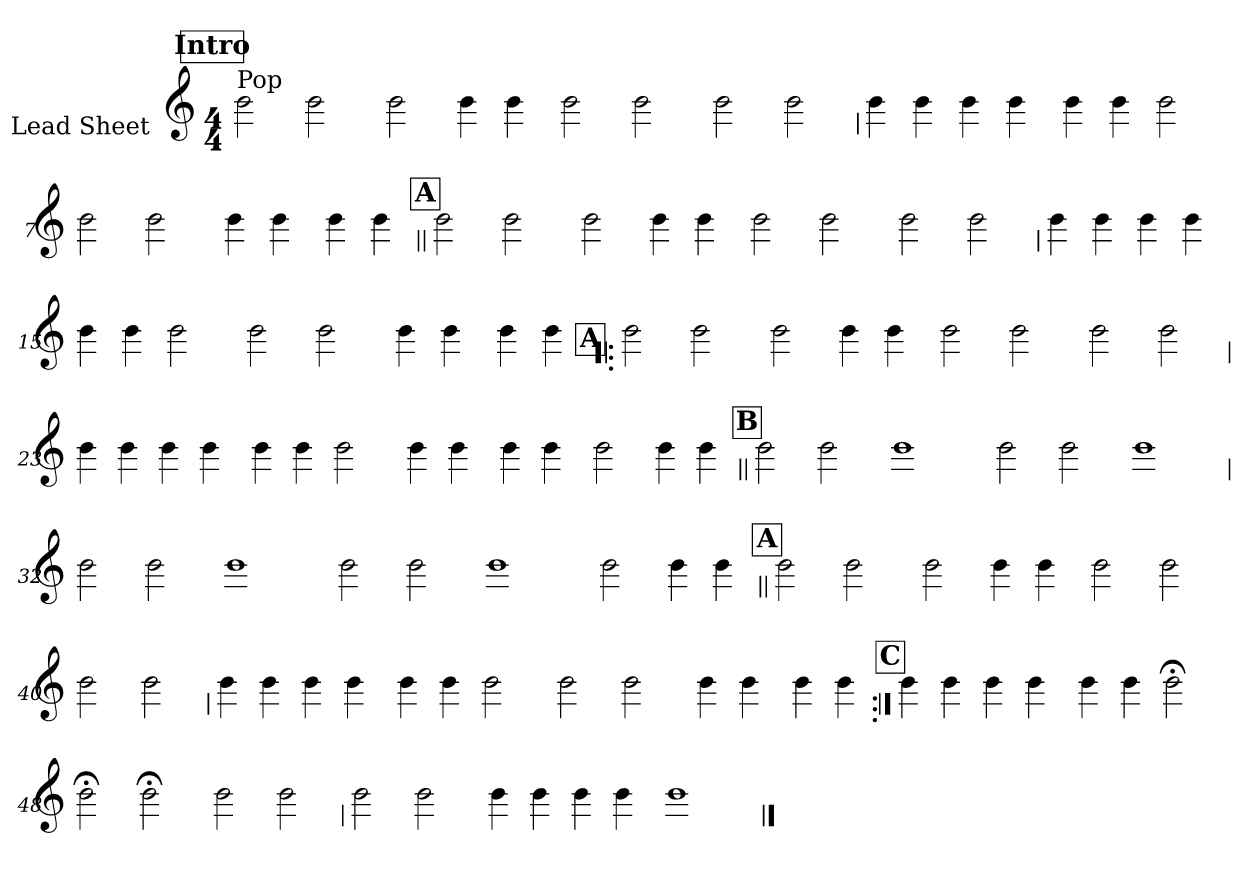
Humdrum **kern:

**kern
*part1
*staff1
*I"Lead Sheet
*stria0
*clefG2
*k[]
*C:
*M4/4
*MM61
!!LO:REH:place=s1:a:t=Intro
=1||
!LO:TX:a:t=Pop
2b
2b
=2-
2b
4b
4b
=3-
2b
2b
=4-
2b
2b
!!LO:LB:g=z
=5
4b
4b
4b
4b
=6-
4b
4b
2b
=7-
2b
2b
=8-
4b
4b
=9-
4b
4b
!!LO:LB:g=z
!!LO:REH:place=s1:a:t=A
=10||
2b
2b
=11-
2b
4b
4b
=12-
2b
2b
=13-
2b
2b
!!LO:LB:g=z
=14
4b
4b
4b
4b
=15-
4b
4b
2b
=16-
2b
2b
=17-
4b
4b
=18-
4b
4b
!!LO:LB:g=z
!!LO:REH:place=s1:a:t=A
=19!|:
2b
2b
=20-
2b
4b
4b
=21-
2b
2b
=22-
2b
2b
!!LO:LB:g=z
=23
4b
4b
4b
4b
=24-
4b
4b
2b
=25-
4b
4b
=26-
4b
4b
=27-
2b
4b
4b
!!LO:LB:g=z
!!LO:REH:place=s1:a:t=B
=28||
2b
2b
=29-
1b
=30-
2b
2b
=31-
1b
!!LO:LB:g=z
=32
2b
2b
=33-
1b
=34-
2b
2b
=35-
1b
=36-
2b
4b
4b
!!LO:LB:g=z
!!LO:REH:place=s1:a:t=A
=37||
2b
2b
=38-
2b
4b
4b
=39-
2b
2b
=40-
2b
2b
!!LO:LB:g=z
=41
4b
4b
4b
4b
=42-
4b
4b
2b
=43-
2b
2b
=44-
4b
4b
=45-
4b
4b
!!LO:LB:g=z
!!LO:REH:place=s1:a:t=C
=46:|!
4b
4b
4b
4b
=47-
4b
4b
2b;
=48-
2b;
2b;
=49-
2b
2b
!!LO:LB:g=z
=50
2b
2b
=51-
4b
4b
4b
4b
=52-
1b
==
*-
